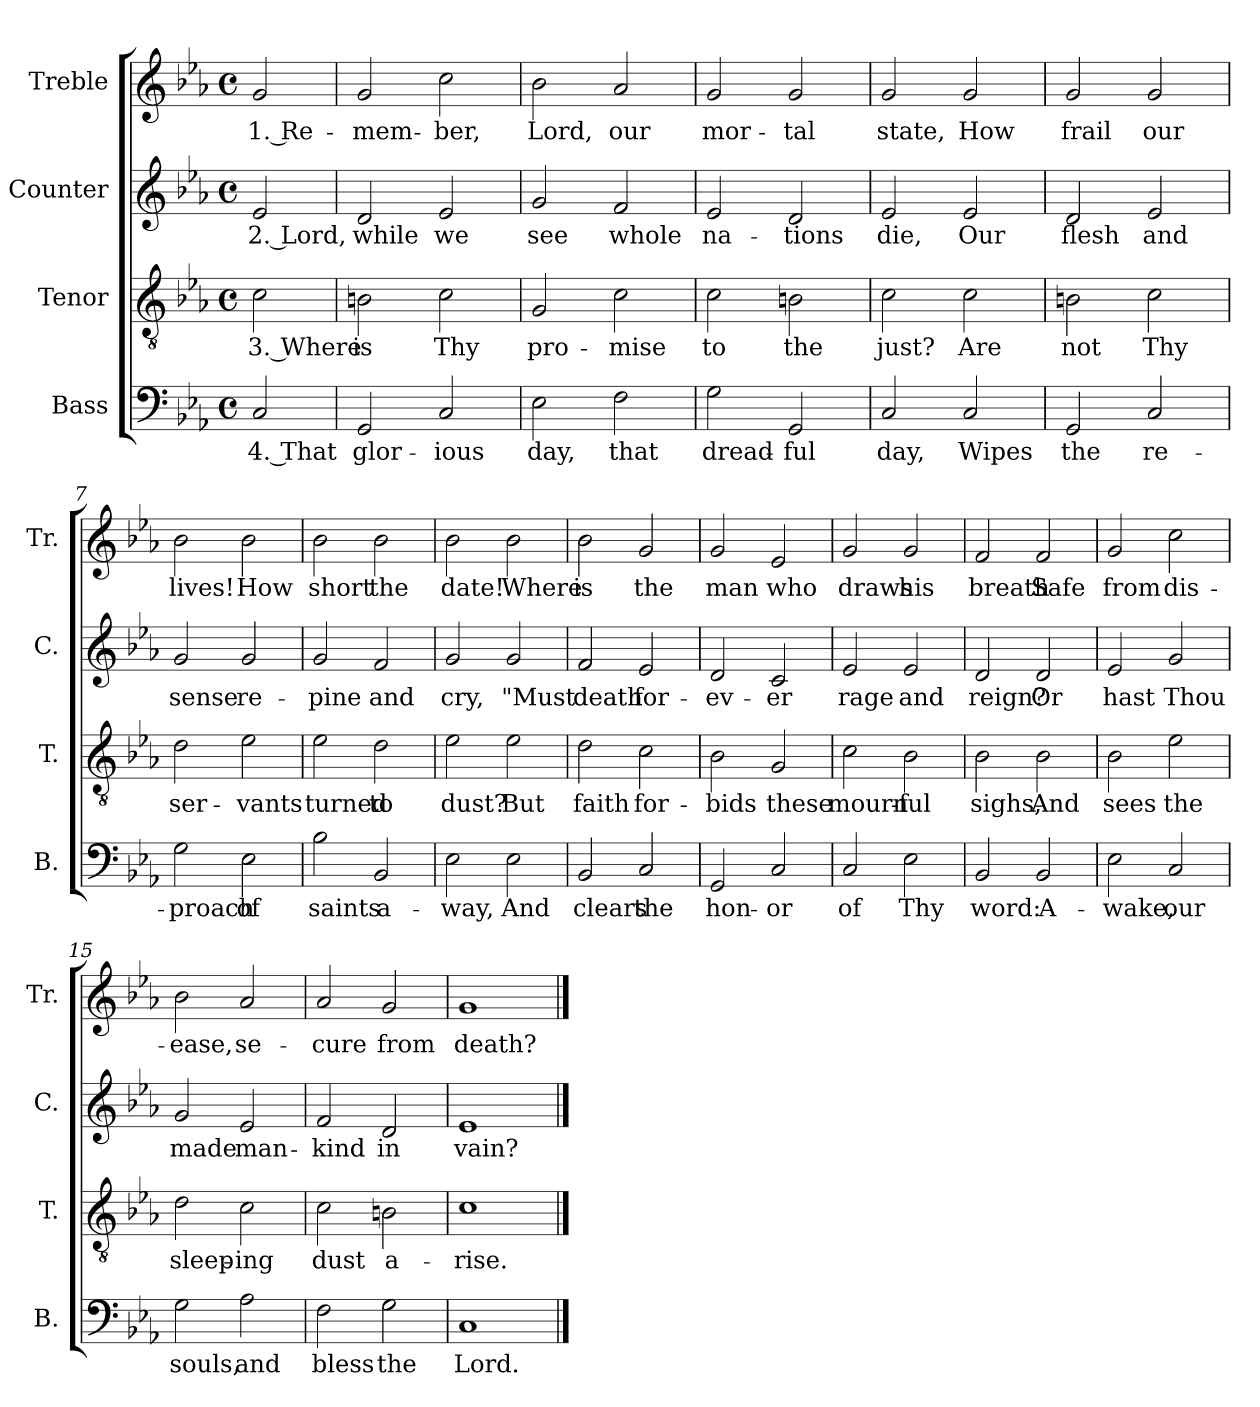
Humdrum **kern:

**kern	**text	**kern	**text	**kern	**text	**kern	**text
*part4	*part4	*part3	*part3	*part2	*part2	*part1	*part1
*staff4	*staff4	*staff3	*staff3	*staff2	*staff2	*staff1	*staff1
*I"Bass	*	*I"Tenor	*	*I"Counter	*	*I"Treble	*
*I'B.	*	*I'T.	*	*I'C.	*	*I'Tr.	*
*clefF4	*	*clefGv2	*	*clefG2	*	*clefG2	*
*k[b-e-a-]	*	*k[b-e-a-]	*	*k[b-e-a-]	*	*k[b-e-a-]	*
*M4/4	*	*M4/4	*	*M4/4	*	*M4/4	*
*met(c)	*	*met(c)	*	*met(c)	*	*met(c)	*
=1	=1	=1	=1	=1	=1	=1	=1
2C/	4. That	2c\	3. Where	2e-/	2. Lord,	2g/	1. Re-
=2	=2	=2	=2	=2	=2	=2	=2
2GG/	glor-	2Bn\	is	2d/	while	2g/	-mem-
2C/	-ious	2c\	Thy	2e-/	we	2cc\	-ber,
=3	=3	=3	=3	=3	=3	=3	=3
2E-\	day,	2G/	pro-	2g/	see	2b-\	Lord,
2F\	that	2c\	-mise	2f/	whole	2a-/	our
=4	=4	=4	=4	=4	=4	=4	=4
2G\	dread-	2c\	to	2e-/	na-	2g/	mor-
2GG/	-ful	2Bn\	the	2d/	-tions	2g/	-tal
=5	=5	=5	=5	=5	=5	=5	=5
2C/	day,	2c\	just?	2e-/	die,	2g/	state,
2C/	Wipes	2c\	Are	2e-/	Our	2g/	How
=6	=6	=6	=6	=6	=6	=6	=6
2GG/	the	2Bn\	not	2d/	flesh	2g/	frail
2C/	re-	2c\	Thy	2e-/	and	2g/	our
=7	=7	=7	=7	=7	=7	=7	=7
2G\	-proach	2d\	ser-	2g/	sense	2b-\	lives!
2E-\	of	2e-\	-vants	2g/	re-	2b-\	How
=8	=8	=8	=8	=8	=8	=8	=8
2B-\	saints	2e-\	turned	2g/	-pine	2b-\	short
2BB-/	a-	2d\	to	2f/	and	2b-\	the
!!LO:LB:g=z
=9	=9	=9	=9	=9	=9	=9	=9
2E-\	-way,	2e-\	dust?	2g/	cry,	2b-\	date!
2E-\	And	2e-\	But	2g/	"Must	2b-\	Where
=10	=10	=10	=10	=10	=10	=10	=10
2BB-/	clears	2d\	faith	2f/	death	2b-\	is
2C/	the	2c\	for-	2e-/	for-	2g/	the
=11	=11	=11	=11	=11	=11	=11	=11
2GG/	hon-	2B-\	-bids	2d/	-ev-	2g/	man
2C/	-or	2G/	these	2c/	-er	2e-/	who
=12	=12	=12	=12	=12	=12	=12	=12
2C/	of	2c\	mourn-	2e-/	rage	2g/	draws
2E-\	Thy	2B-\	-ful	2e-/	and	2g/	his
=13	=13	=13	=13	=13	=13	=13	=13
2BB-/	word:	2B-\	sighs,	2d/	reign?	2f/	breath
2BB-/	A-	2B-\	And	2d/	Or	2f/	Safe
=14	=14	=14	=14	=14	=14	=14	=14
2E-\	-wake,	2B-\	sees	2e-/	hast	2g/	from
2C/	our	2e-\	the	2g/	Thou	2cc\	dis-
=15	=15	=15	=15	=15	=15	=15	=15
2G\	souls,	2d\	sleep-	2g/	made	2b-\	-ease,
2A-\	and	2c\	-ing	2e-/	man-	2a-/	se-
=16	=16	=16	=16	=16	=16	=16	=16
2F\	bless	2c\	dust	2f/	-kind	2a-/	-cure
2G\	the	2Bn\	a-	2d/	in	2g/	from
=17	=17	=17	=17	=17	=17	=17	=17
1C	Lord.	1c	-rise.	1e-	vain?	1g	death?
==	==	==	==	==	==	==	==
*-	*-	*-	*-	*-	*-	*-	*-
